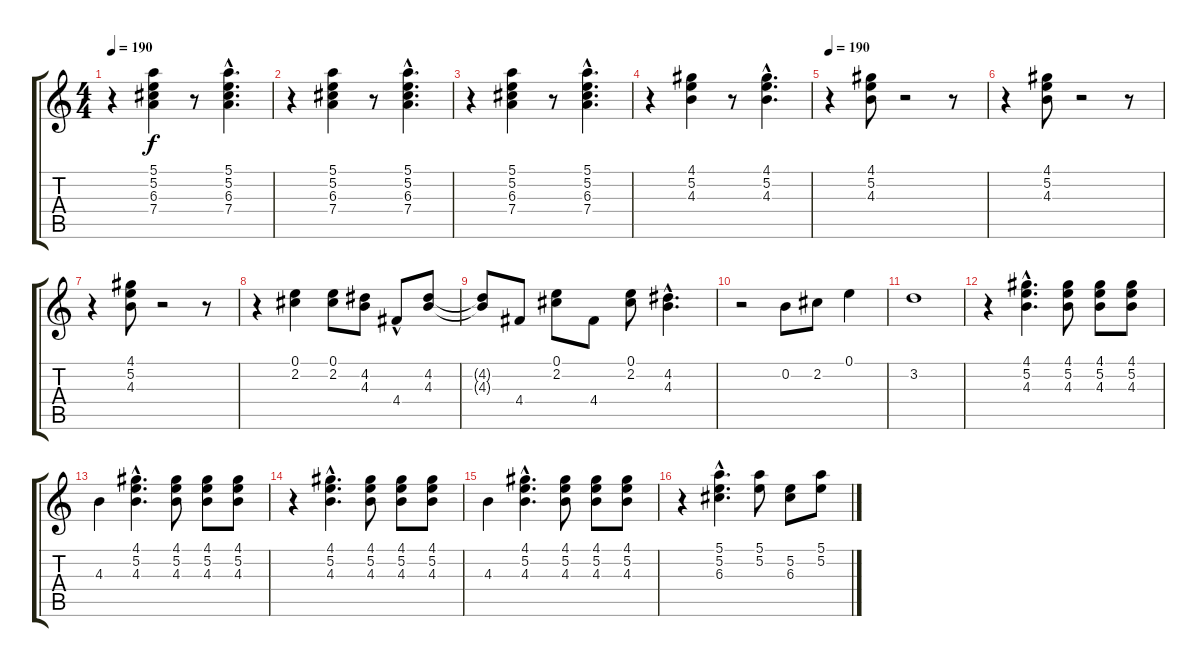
\track "" {instrument overdrivenguitar}
\staff {score tabs}
\tuning (E4 B3 G3 D3 A2 E2) {hide}
\ts (4 4)
\tempo 190
\clef g2
\ks c
r.4{dy f} (5.1 5.2 6.3 7.4).4 r.8 (5.1{hac} 5.2{hac} 6.3{hac} 7.4{hac}).4{d} |
r.4 (5.1 5.2 6.3 7.4).4 r.8 (5.1{hac} 5.2{hac} 6.3{hac} 7.4{hac}).4{d} |
r.4 (5.1 5.2 6.3 7.4).4 r.8 (5.1{hac} 5.2{hac} 6.3{hac} 7.4{hac}).4{d} |
r.4 (4.1 5.2 4.3).4 r.8 (4.1{hac} 5.2{hac} 4.3{hac}).4{d} |
\tempo 190
r.4 (4.1 5.2 4.3).8 r.2 r.8 |
r.4 (4.1 5.2 4.3).8 r.2 r.8 |
r.4 (4.1 5.2 4.3).8 r.2 r.8 |
r.4 (0.1 2.2).4 (0.1 2.2).8 (4.2 4.3).8 4.4{hac}.8 (4.2 4.3).8 |
(4.2{t} 4.3{t}).8 4.4.8 (0.1 2.2).8 4.4.8 (0.1 2.2).8 (4.2{hac} 4.3{hac}).4{d} |
r.2 0.2.8 2.2.8 0.1.4 |
3.2.1 |
r.4 (4.1{hac} 5.2{hac} 4.3{hac}).4{d} (4.1 5.2 4.3).8 (4.1 5.2 4.3).8 (4.1 5.2 4.3).8 |
4.3.4 (4.1{hac} 5.2{hac} 4.3{hac}).4{d} (4.1 5.2 4.3).8 (4.1 5.2 4.3).8 (4.1 5.2 4.3).8 |
r.4 (4.1{hac} 5.2{hac} 4.3{hac}).4{d} (4.1 5.2 4.3).8 (4.1 5.2 4.3).8 (4.1 5.2 4.3).8 |
4.3.4 (4.1{hac} 5.2{hac} 4.3{hac}).4{d} (4.1 5.2 4.3).8 (4.1 5.2 4.3).8 (4.1 5.2 4.3).8 |
r.4 (5.1{hac} 5.2{hac} 6.3{hac}).4{d} (5.1 5.2).8 (5.2 6.3).8 (5.1 5.2).8
